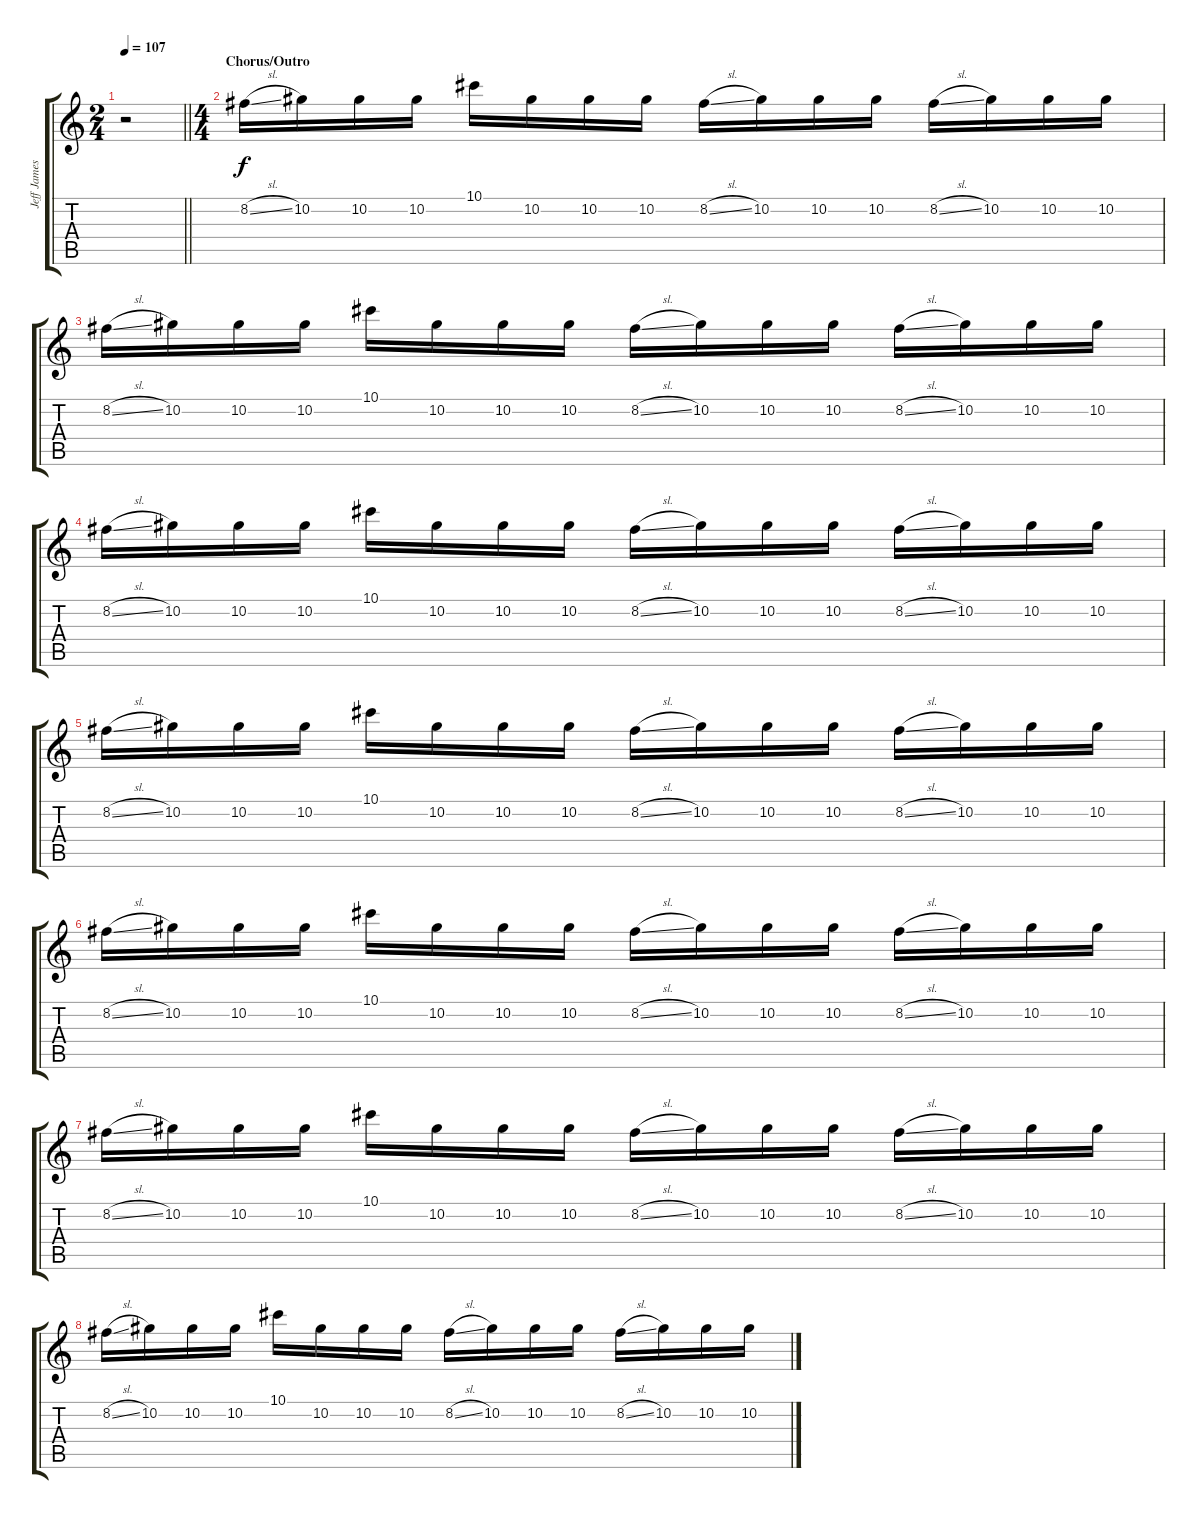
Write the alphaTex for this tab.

\track ("Jeff James (Lead Guitar)" "Jeff James") {instrument distortionguitar}
\staff {score tabs}
\tuning (Eb4 Bb3 Gb3 Db3 Ab2 Db2) {hide}
\ts (2 4)
\tempo 107
\clef g2
\barLineRight lightlight
\ks c
r.2{dy f} |
\ts (4 4)
\section ("" "Chorus/Outro")
8.2{sl}.16{volume 11} 10.2.16 10.2.16 10.2.16 10.1.16 10.2.16 10.2.16 10.2.16 8.2{sl}.16 10.2.16 10.2.16 10.2.16 8.2{sl}.16 10.2.16 10.2.16 10.2.16 |
8.2{sl}.16 10.2.16 10.2.16 10.2.16 10.1.16 10.2.16 10.2.16 10.2.16 8.2{sl}.16 10.2.16 10.2.16 10.2.16 8.2{sl}.16 10.2.16 10.2.16 10.2.16 |
8.2{sl}.16 10.2.16 10.2.16 10.2.16 10.1.16 10.2.16 10.2.16 10.2.16 8.2{sl}.16 10.2.16 10.2.16 10.2.16 8.2{sl}.16 10.2.16 10.2.16 10.2.16 |
8.2{sl}.16 10.2.16 10.2.16 10.2.16 10.1.16 10.2.16 10.2.16 10.2.16 8.2{sl}.16 10.2.16 10.2.16 10.2.16 8.2{sl}.16 10.2.16 10.2.16 10.2.16 |
8.2{sl}.16 10.2.16 10.2.16 10.2.16 10.1.16 10.2.16 10.2.16 10.2.16 8.2{sl}.16 10.2.16 10.2.16 10.2.16 8.2{sl}.16 10.2.16 10.2.16 10.2.16 |
8.2{sl}.16 10.2.16 10.2.16 10.2.16 10.1.16 10.2.16 10.2.16 10.2.16 8.2{sl}.16 10.2.16 10.2.16 10.2.16 8.2{sl}.16 10.2.16 10.2.16 10.2.16 |
8.2{sl}.16 10.2.16 10.2.16 10.2.16 10.1.16 10.2.16 10.2.16 10.2.16 8.2{sl}.16 10.2.16 10.2.16 10.2.16 8.2{sl}.16 10.2.16 10.2.16 10.2.16
